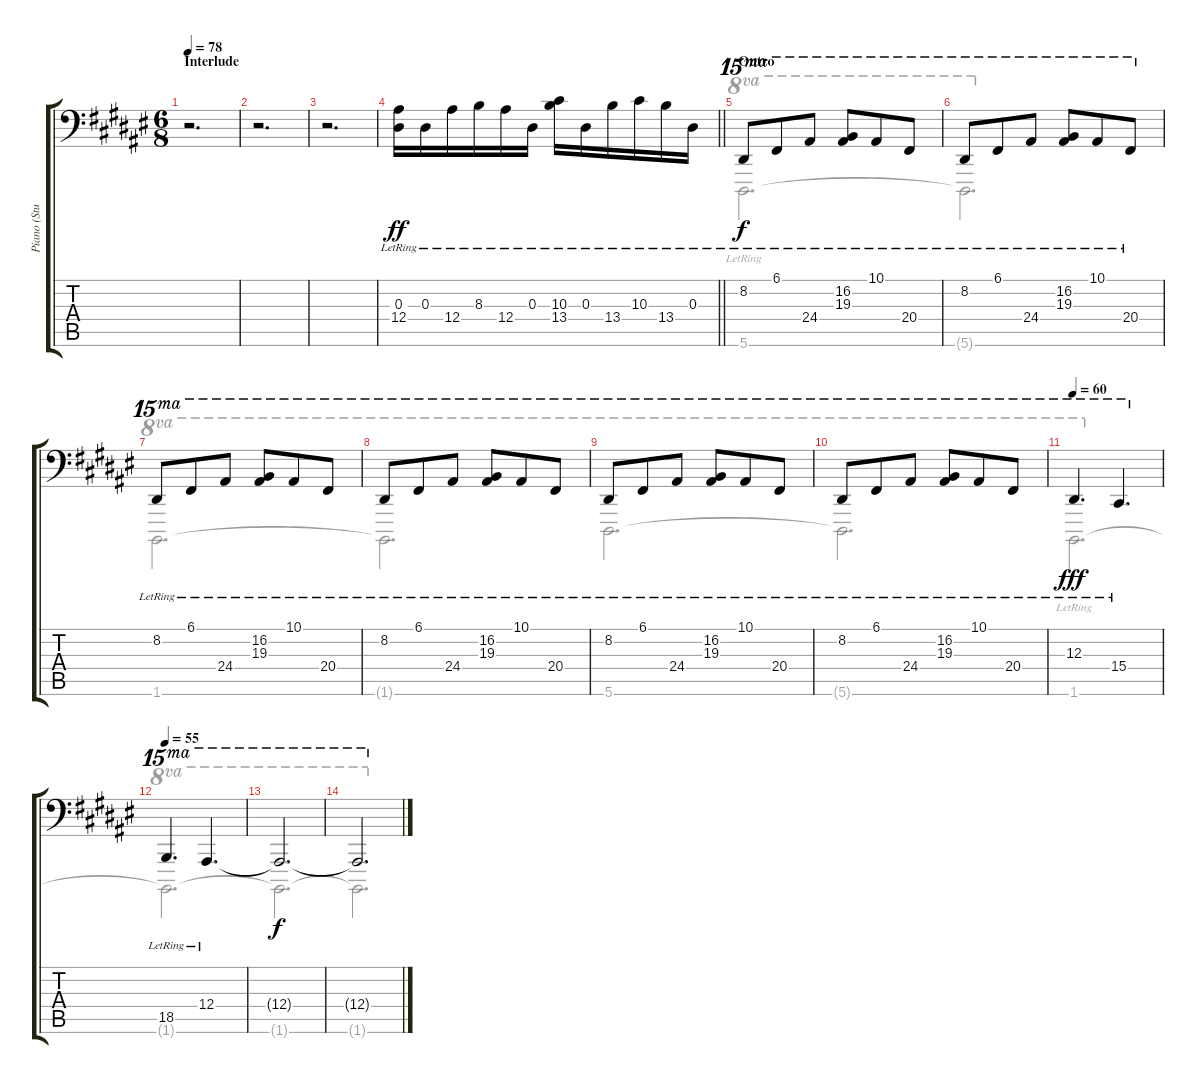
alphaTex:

\track ("Piano (Studio)" "Piano (Stu") {instrument electricgrandpiano}
\staff {score tabs}
\tuning (C4 G3 Eb3 Bb2 F2 Bb1) {hide}
\voice
\ts (6 8)
\section ("" "Interlude")
\tempo 78
\clef f4
\ks d#minor
r.2{d dy f} |
r.2{d} |
r.2{d} |
\barLineRight lightlight
(0.3{lr} 12.4{lr}).16{dy ff volume 9 balance 16} 0.3{lr}.16 12.4{lr}.16 8.3{lr}.16 12.4{lr}.16 0.3{lr}.16 (10.3{lr} 13.4{lr}).16 0.3{lr}.16 13.4{lr}.16 10.3{lr}.16 13.4{lr}.16 0.3{lr}.16 |
\section ("" "Outro")
8.2{lr}.8{ot 15ma dy f volume 14 balance 8} 6.1{lr}.8{ot 15ma} 24.4{lr}.8{ot 15ma} (16.2{lr} 19.3{lr}).8{ot 15ma} 10.1{lr}.8{ot 15ma} 20.4{lr}.8{ot 15ma} |
8.2{lr}.8{ot 15ma} 6.1{lr}.8{ot 15ma} 24.4{lr}.8{ot 15ma} (16.2{lr} 19.3{lr}).8{ot 15ma} 10.1{lr}.8{ot 15ma} 20.4{lr}.8{ot 15ma} |
8.2{lr}.8{ot 15ma} 6.1{lr}.8{ot 15ma} 24.4{lr}.8{ot 15ma} (16.2{lr} 19.3{lr}).8{ot 15ma} 10.1{lr}.8{ot 15ma} 20.4{lr}.8{ot 15ma} |
8.2{lr}.8{ot 15ma} 6.1{lr}.8{ot 15ma} 24.4{lr}.8{ot 15ma} (16.2{lr} 19.3{lr}).8{ot 15ma} 10.1{lr}.8{ot 15ma} 20.4{lr}.8{ot 15ma} |
8.2{lr}.8{ot 15ma} 6.1{lr}.8{ot 15ma} 24.4{lr}.8{ot 15ma} (16.2{lr} 19.3{lr}).8{ot 15ma} 10.1{lr}.8{ot 15ma} 20.4{lr}.8{ot 15ma} |
8.2{lr}.8{ot 15ma} 6.1{lr}.8{ot 15ma} 24.4{lr}.8{ot 15ma} (16.2{lr} 19.3{lr}).8{ot 15ma} 10.1{lr}.8{ot 15ma} 20.4{lr}.8{ot 15ma} |
\tempo 60
12.3{lr}.4{d ot 15ma dy fff} 15.4{lr}.4{d ot 15ma} |
\tempo 55
18.5{lr}.4{d ot 15ma} 12.4{lr}.4{d ot 15ma} |
12.4{t}.2{d ot 15ma dy f} |
12.4{t}.2{d ot 15ma}
\voice
\clef f4
\ottava regular
\simile none
\ks d#minor
|
|
|
\barLineRight lightlight
|
5.6{lr}.2{d ot 8va} |
5.6{t}.2{d ot 8va} |
1.6.2{d ot 8va} |
1.6{t}.2{d ot 8va} |
5.6.2{d ot 8va} |
5.6{t}.2{d ot 8va} |
1.6{lr}.2{d ot 8va} |
1.6{t}.2{d ot 8va} |
1.6{t}.2{d ot 8va} |
1.6{t}.2{d ot 8va}
